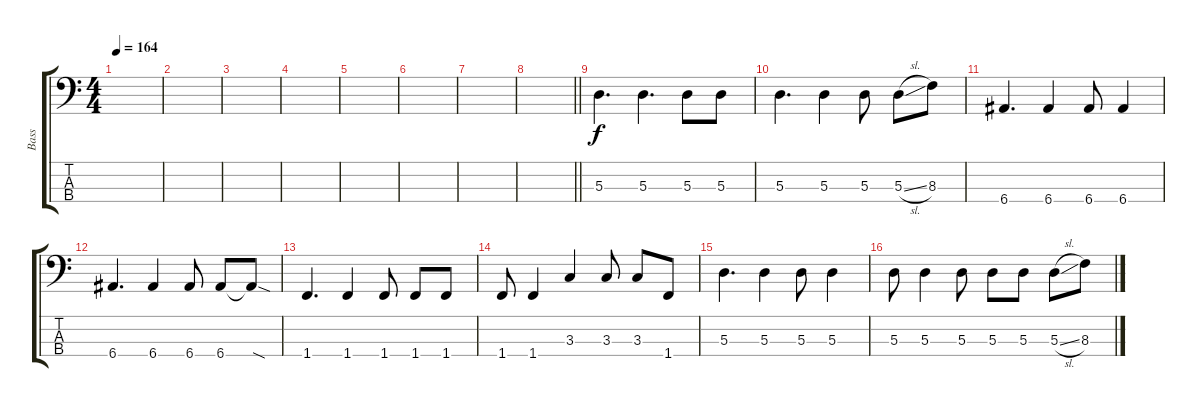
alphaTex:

\track ("Bass" "Bass") {instrument electricbassfinger}
\staff {score tabs}
\tuning (G2 D2 A1 E1) {hide}
\ts (4 4)
\tempo 164
\clef f4
\ks c
|
|
|
|
|
|
|
\barLineRight lightlight
|
\section ("" "")
5.3.4{d volume 14} 5.3.4{d} 5.3.8 5.3.8 |
5.3.4{d} 5.3.4 5.3.8 5.3{sl}.8 8.3.8 |
6.4.4{d} 6.4.4 6.4.8 6.4.4 |
6.4.4{d} 6.4.4 6.4.8 6.4.8 6.4{sod t}.8 |
1.4.4{d} 1.4.4 1.4.8 1.4.8 1.4.8 |
1.4.8 1.4.4 3.3.4 3.3.8 3.3.8 1.4.8 |
5.3.4{d} 5.3.4 5.3.8 5.3.4 |
5.3.8 5.3.4 5.3.8 5.3.8 5.3.8 5.3{sl}.8 8.3.8
